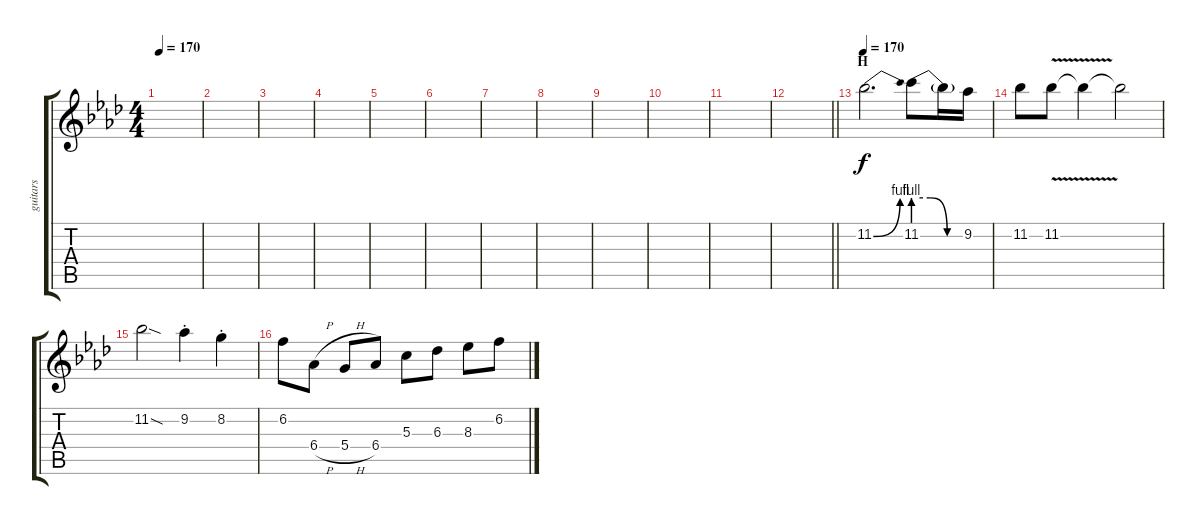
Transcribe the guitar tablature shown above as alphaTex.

\track ("guitars" "guitars") {instrument distortionguitar}
\staff {score tabs}
\tuning (E4 B3 G3 D3 A2 E2) {hide}
\ts (4 4)
\tempo 170
\clef g2
\ks ab
|
|
|
|
|
|
|
|
|
|
|
\barLineRight lightlight
|
\section ("" "H")
\tempo 170
11.2{be (bend 0 0 60 4)}.2{d} 11.2{be (custom 0 4 20 4 40 0 60 0)}.8 11.2{t}.16 9.2.16 |
11.2.8 11.2{v}.8 11.2{t}.4 11.2{t}.2 |
11.2{sod}.2 9.2{st}.4 8.2{st}.4 |
6.2.8 6.4{h}.8 5.4{h}.8 6.4.8 5.3.8 6.3.8 8.3.8 6.2.8
